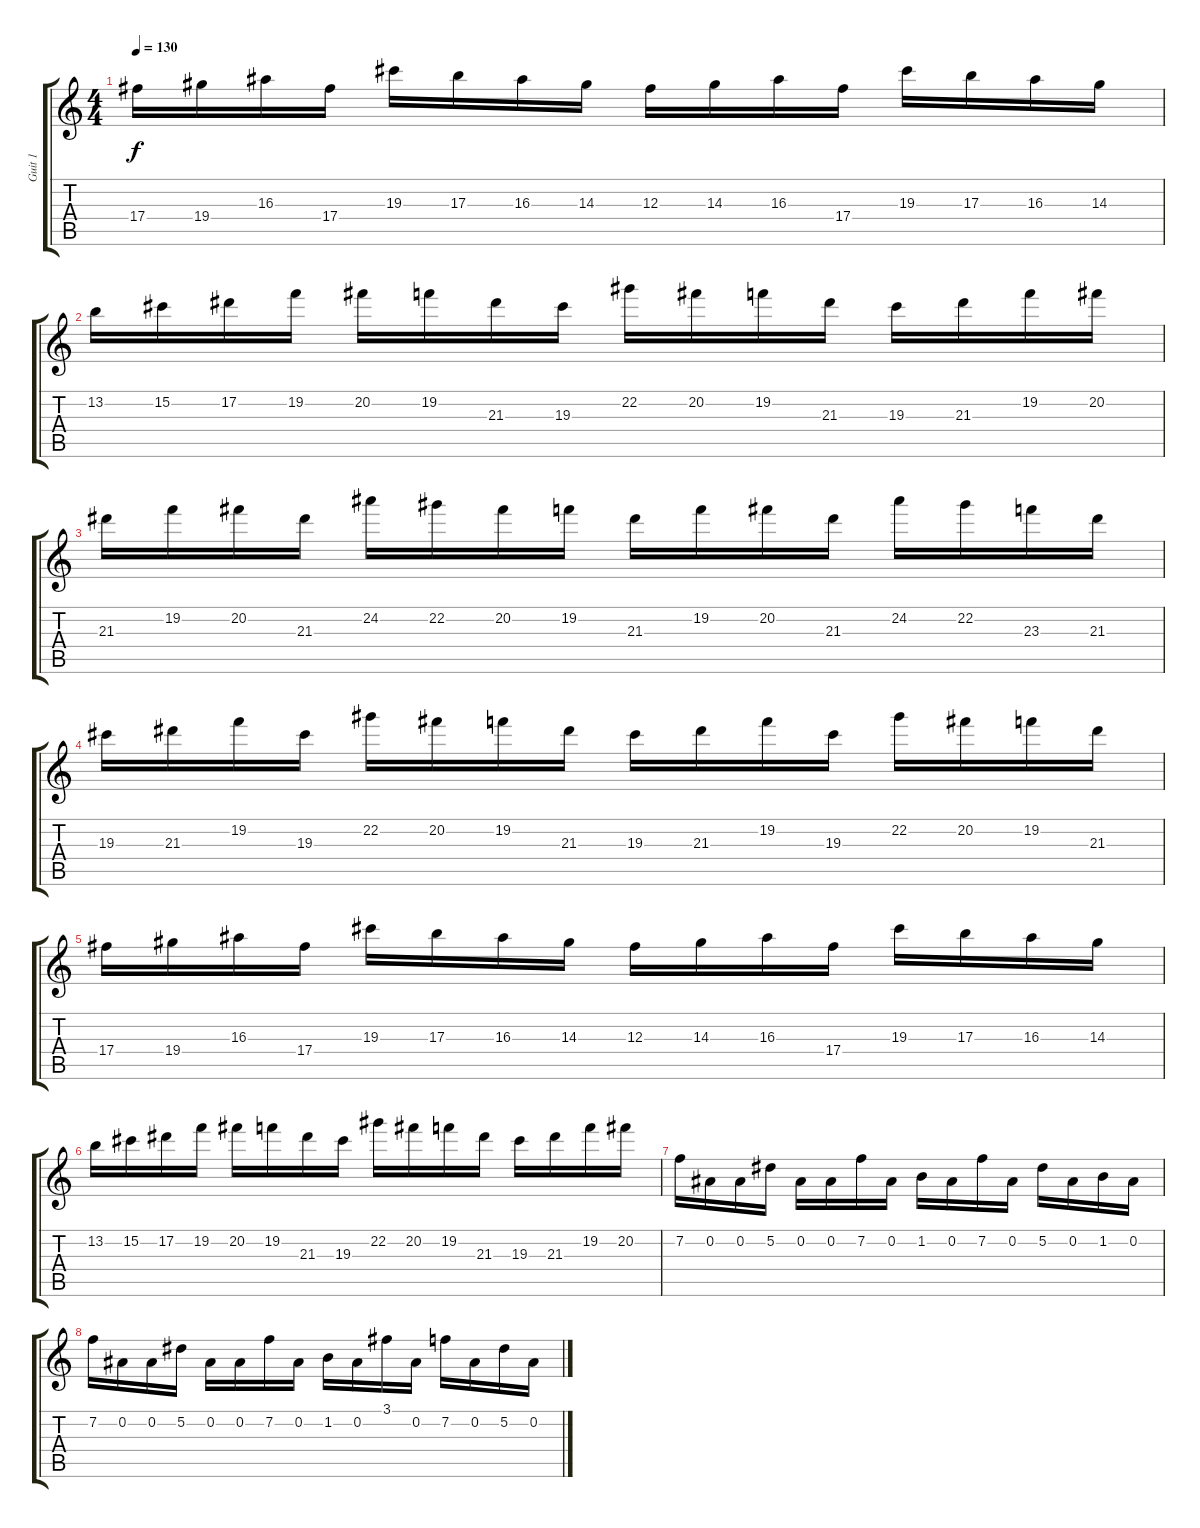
\track ("Guit 1" "Guit 1") {instrument distortionguitar}
\staff {score tabs}
\tuning (Eb4 Bb3 Gb3 Db3 Ab2 Eb2) {hide}
\ts (4 4)
\tempo 130
\clef g2
\ks c
17.4.16{dy f} 19.4.16 16.3.16 17.4.16 19.3.16 17.3.16 16.3.16 14.3.16 12.3.16 14.3.16 16.3.16 17.4.16 19.3.16 17.3.16 16.3.16 14.3.16 |
13.2.16 15.2.16 17.2.16 19.2.16 20.2.16 19.2.16 21.3.16 19.3.16 22.2.16 20.2.16 19.2.16 21.3.16 19.3.16 21.3.16 19.2.16 20.2.16 |
21.3.16 19.2.16 20.2.16 21.3.16 24.2.16 22.2.16 20.2.16 19.2.16 21.3.16 19.2.16 20.2.16 21.3.16 24.2.16 22.2.16 23.3.16 21.3.16 |
19.3.16 21.3.16 19.2.16 19.3.16 22.2.16 20.2.16 19.2.16 21.3.16 19.3.16 21.3.16 19.2.16 19.3.16 22.2.16 20.2.16 19.2.16 21.3.16 |
17.4.16 19.4.16 16.3.16 17.4.16 19.3.16 17.3.16 16.3.16 14.3.16 12.3.16 14.3.16 16.3.16 17.4.16 19.3.16 17.3.16 16.3.16 14.3.16 |
13.2.16 15.2.16 17.2.16 19.2.16 20.2.16 19.2.16 21.3.16 19.3.16 22.2.16 20.2.16 19.2.16 21.3.16 19.3.16 21.3.16 19.2.16 20.2.16 |
7.2.16 0.2.16 0.2.16 5.2.16 0.2.16 0.2.16 7.2.16 0.2.16 1.2.16 0.2.16 7.2.16 0.2.16 5.2.16 0.2.16 1.2.16 0.2.16 |
7.2.16 0.2.16 0.2.16 5.2.16 0.2.16 0.2.16 7.2.16 0.2.16 1.2.16 0.2.16 3.1.16 0.2.16 7.2.16 0.2.16 5.2.16 0.2.16
